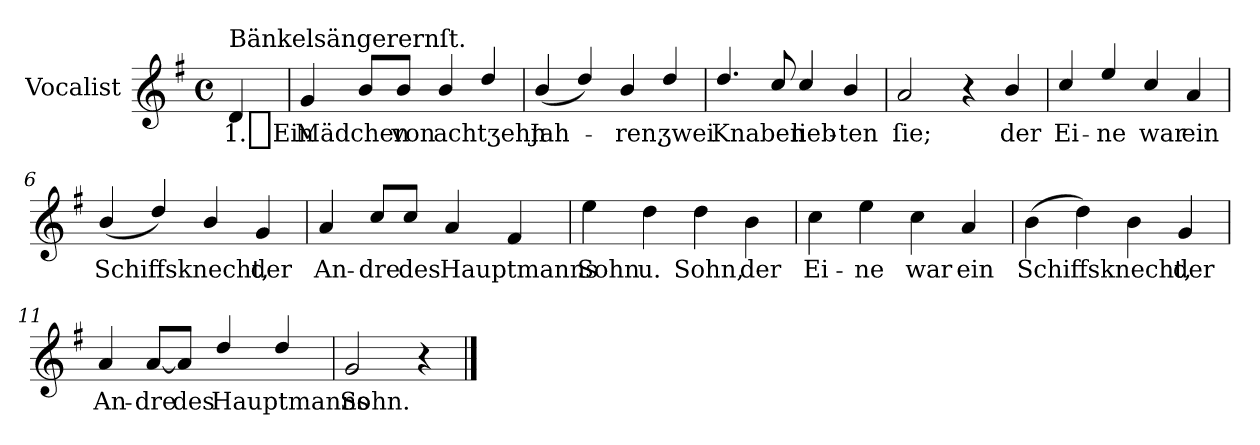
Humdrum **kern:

**kern	**text
*part1	*part1
*staff1	*staff1
*I"Vocalist	*
*clefG2	*
*k[f#]	*
*G:	*
*M4/4	*
*met(c)	*
=	=
!LO:TX:a:t=Bänkelsängerernſt.	!
4d	1._Ein
=1	=1
4g	Mädchen
8b/L	.
8b/J	von
4b/	achtʒehn
4dd/	.
=2	=2
(>4b/	Jah-
4dd/)	.
4b/	-ren,
4dd/	ʒwei
=3	=3
4.dd/	Knaben
8cc/	.
4cc/	lieb-
4b/	-ten
=4	=4
2a	ſie;
4r	.
4b/	der
=5	=5
4cc/	Ei-
4ee/	-ne
4cc/	war
4a	ein
=6	=6
(>4b/	Schiffsknecht,
4dd/)	.
4b/	.
4g	der
=7	=7
4a	An-
8cc/L	-dre
8cc/J	des
4a	Hauptmanns
4f#	.
=8	=8
4ee	Sohn
4dd	u.
4dd	Sohn,
4b	der
=9	=9
4cc	Ei-
4ee	-ne
4cc	war
4a	ein
=10	=10
(4b	Schiffsknecht,
4dd)	.
4b	.
4g	der
=11	=11
4a	An-
[8a/L	-dre
8a/J]	des
4dd/	Hauptmanns
4dd/	.
=12	=12
2g	Sohn.
4r	.
==	==
*-	*-
